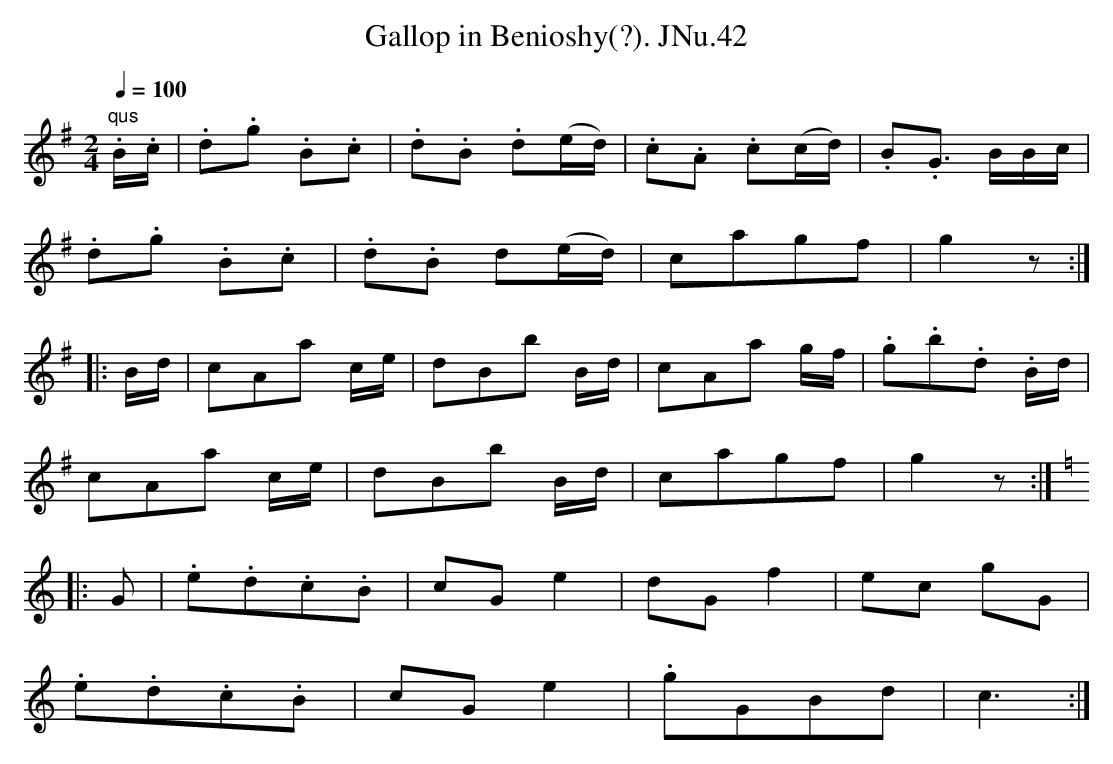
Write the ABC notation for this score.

X:1
T:Gallop in Benioshy(?). JNu.42
M:2/4
L:1/8
Q:1/4=100
K:G
"qus".B/.c/|.d.g .B.c|.d.B .d(e/d/)|.c.A .c(c/d/)|.B.G >BB/c/|
.d.g .B.c|.d.B d(e/d/)|cagf|g2z:|
|:B/d/|cAa c/e/|dBb B/d/|cAa g/f/|.g.b.d. B/d/|
cAa c/e/|dBb B/d/|cagf|g2z:|
K:C
|:G|.e.d.c.B|cG">"e2|dG">"f2|ec gG|
.e.d.c.B|cG">"e2|.gGBd|c3:|
